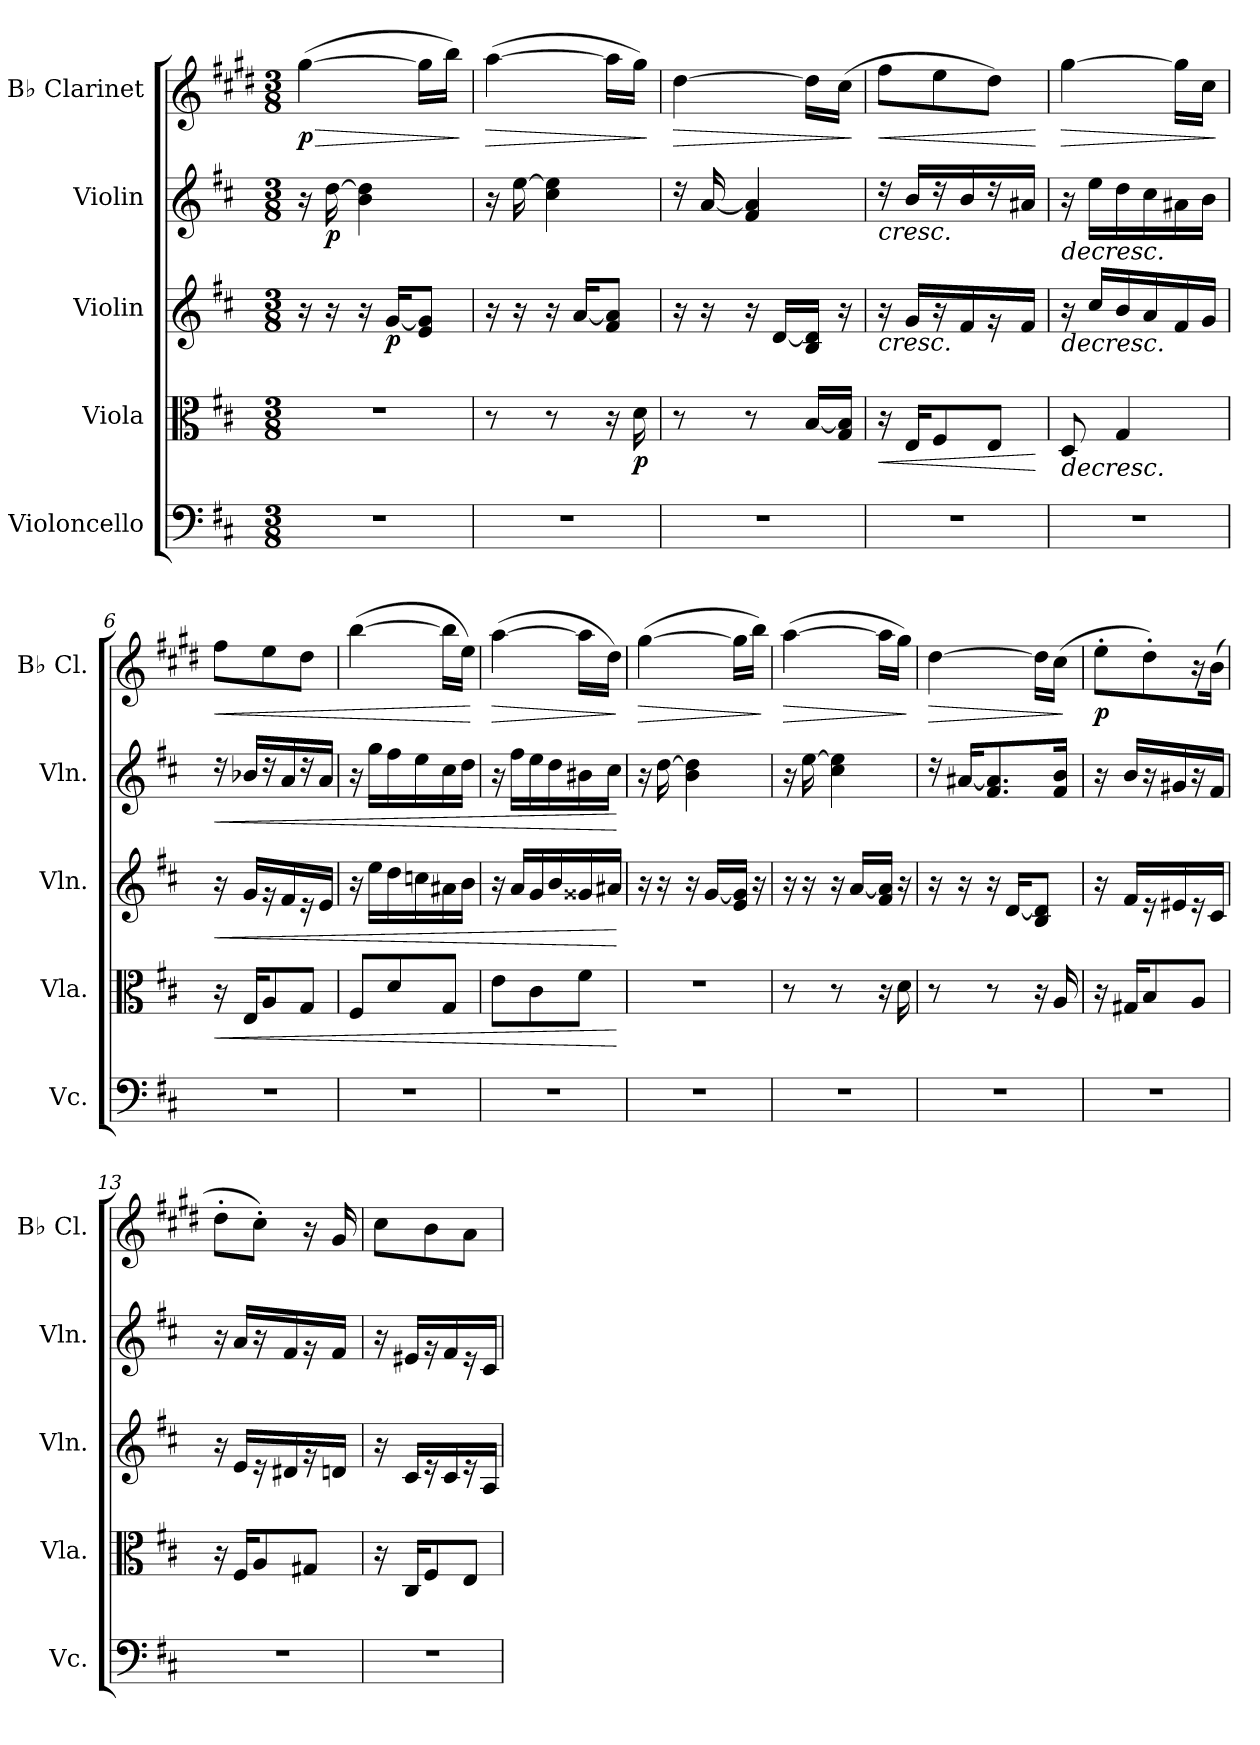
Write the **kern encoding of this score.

**kern	**kern	**dynam	**kern	**dynam	**kern	**dynam	**kern	**dynam
*part5	*part4	*part4	*part3	*part3	*part2	*part2	*part1	*part1
*staff5	*staff4	*staff4	*staff3	*staff3	*staff2	*staff2	*staff1	*staff1
*I"Violoncello	*I"Viola	*	*I"Violin	*	*I"Violin	*	*I"B♭ Clarinet	*
*I'Vc.	*I'Vla.	*	*I'Vln.	*	*I'Vln.	*	*I'B♭ Cl.	*
*clefF4	*clefC3	*	*clefG2	*	*clefG2	*	*clefG2	*
*	*	*	*	*	*	*	*ITrd1c2	*
*k[f#c#]	*k[f#c#]	*	*k[f#c#]	*	*k[f#c#]	*	*k[f#c#]	*
*M3/8	*M3/8	*	*M3/8	*	*M3/8	*	*M3/8	*
*MM25	*MM25	*	*MM25	*	*MM25	*	*MM25	*
=1	=1	=1	=1	=1	=1	=1	=1	=1
!	!	!	!	!	!	!	!	!LO:HP:b
!	!	!	!	!	!	!	!	!LO:DY:n=1:b
4.r	4.r	.	16r	.	16r	.	(>[4ff#\	> p
!	!	!	!	!	!	!LO:DY:b	!	!
.	.	.	16r	.	[16dd\	p	.	.
.	.	.	16r	.	4b\ 4dd\]	.	.	.
!	!	!	!	!LO:DY:b	!	!	!	!
.	.	.	[16g/KL	p	.	.	.	.
.	.	.	8e/ 8g/]J	.	.	.	16ff#\LL]	.
.	.	.	.	.	.	.	16aa\JJ)	.
.	.	.	.	.	.	.	.	]
=2	=2	=2	=2	=2	=2	=2	=2	=2
!	!	!	!	!	!	!	!	!LO:HP:b
4.r	8r	.	16r	.	16r	.	(>[4gg\	>
.	.	.	16r	.	[16ee\	.	.	.
.	8r	.	16r	.	4cc#\ 4ee\]	.	.	.
.	.	.	[16a/KL	.	.	.	.	.
.	16r	.	8f#/ 8a/]J	.	.	.	16gg\LL]	.
!	!	!LO:DY:b	!	!	!	!	!	!
.	16d\	p	.	.	.	.	16ff#\JJ)	.
.	.	.	.	.	.	.	.	]
=3	=3	=3	=3	=3	=3	=3	=3	=3
!	!	!	!	!	!	!	!	!LO:HP:b
4.r	8r	.	16r	.	16rdd	.	[4cc#\	>
.	.	.	16r	.	[16a/	.	.	.
.	8r	.	16r	.	4f#/ 4a/]	.	.	.
.	.	.	[16d/LL	.	.	.	.	.
.	[16B/LL	.	16B/ 16d/]JJ	.	.	.	16cc#\LL]	.
.	16G/ 16B/]JJ	.	16r	.	.	.	(>16b\JJ	.
.	.	.	.	.	.	.	.	]
=4	=4	=4	=4	=4	=4	=4	=4	=4
!	!	!LO:HP:b	!	!LO:HP:b	!	!LO:HP:b	!	!LO:HP:b
4.r	16r	<	16r	<	16rdd	<	8ee\L	<
.	16E/KL	.	16g/LL	.	16b/LL	.	.	.
.	8F#/	.	16r	.	16rdd	.	8dd\	.
.	.	.	16f#/	.	16b/	.	.	.
.	8E/J	.	16r	.	16rdd	.	8cc#\J)	.
.	.	.	16f#/JJ	.	16a#X/JJ	.	.	.
.	.	[	.	.	.	.	.	[
=5	=5	=5	=5	=5	=5	=5	=5	=5
!	!	!LO:HP:b	!	!LO:HP:b	!	!LO:HP:b	!	!LO:HP:b
4.r	8D/	>	16r	>	16r	>	[4ff#\	>
.	.	.	16cc#/LL	.	16ee\LL	.	.	.
.	4G/	.	16b/	.	16dd\	.	.	.
.	.	.	16a/	.	16cc#\	.	.	.
.	.	.	16f#/	.	16a#X\	.	16ff#\LL]	.
.	.	.	16g/JJ	.	16b\JJ	.	16b\JJ	.
.	.	.	.	[	.	[	.	]
!!LO:LB:g=z
=6	=6	=6	=6	=6	=6	=6	=6	=6
!	!	!LO:HP:b	!	!LO:HP:b	!	!LO:HP:b	!	!LO:HP:b
4.r	16r	<	16r	<	16rdd	<	8ee\L	<
.	16E/KL	.	16g/LL	.	16b-X/LL	.	.	.
.	8A/	.	16r	.	16rdd	.	8dd\	.
.	.	.	16f#/	.	16a/	.	.	.
.	8G/J	.	16r	.	16rdd	.	8cc#\J	.
.	.	.	16e/JJ	.	16a/JJ	.	.	.
=7	=7	=7	=7	=7	=7	=7	=7	=7
4.r	8F#/L	.	16r	.	16r	.	(>[4aa\	.
.	.	.	16ee\LL	.	16gg\LL	.	.	.
.	8d/	.	16dd\	.	16ff#\	.	.	.
.	.	.	16ccn\	.	16ee\	.	.	.
.	8G/J	.	16a#X\	.	16cc#\	.	16aa\LL]	.
.	.	.	16b\JJ	.	16dd\JJ	.	16dd\JJ)	.
.	.	]	.	]	.	]	.	[
=8	=8	=8	=8	=8	=8	=8	=8	=8
!	!	!	!	!	!	!	!	!LO:HP:b
4.r	8e\L	.	16r	.	16r	.	(>[4gg\	>
.	.	.	16a/LL	.	16ff#\LL	.	.	.
.	8c#\	.	16g/	.	16ee\	.	.	.
.	.	.	16b/	.	16dd\	.	.	.
.	8f#\J	.	16g##X/	.	16b#X\	.	16gg\LL]	.
.	.	.	16a#X/JJ	.	16cc#\JJ	.	16cc#\JJ)	.
.	.	[	.	[	.	[	.	]
=9	=9	=9	=9	=9	=9	=9	=9	=9
!	!	!	!	!	!	!	!	!LO:HP:b
4.r	4.r	.	16r	.	16r	.	(>[4ff#\	>
.	.	.	16r	.	[16dd\	.	.	.
.	.	.	16r	.	4b\ 4dd\]	.	.	.
.	.	.	[16g/LL	.	.	.	.	.
.	.	.	16e/ 16g/]JJ	.	.	.	16ff#\LL]	.
.	.	.	16r	.	.	.	16aa\JJ)	.
.	.	.	.	.	.	.	.	]
=10	=10	=10	=10	=10	=10	=10	=10	=10
!	!	!	!	!	!	!	!	!LO:HP:b
4.r	8r	.	16r	.	16r	.	(>[4gg\	>
.	.	.	16r	.	[16ee\	.	.	.
.	8r	.	16r	.	4cc#\ 4ee\]	.	.	.
.	.	.	[16a/LL	.	.	.	.	.
.	16r	.	16f#/ 16a/]JJ	.	.	.	16gg\LL]	.
.	16d\	.	16r	.	.	.	16ff#\JJ)	.
.	.	.	.	.	.	.	.	]
=11	=11	=11	=11	=11	=11	=11	=11	=11
!	!	!	!	!	!	!	!	!LO:HP:b
4.r	8r	.	16r	.	16rdd	.	[4cc#\	>
.	.	.	16r	.	[16a#X/KL	.	.	.
.	8r	.	16r	.	8.f#/ 8.a#/]	.	.	.
.	.	.	[16d/KL	.	.	.	.	.
.	16r	.	8B/ 8d/]J	.	.	.	16cc#\LL]	.
.	16A/	.	.	.	16f#/ 16b/Jk	.	(>16b\JJ	.
.	.	.	.	.	.	.	.	]
!!LO:PB:g=z
=12	=12	=12	=12	=12	=12	=12	=12	=12
!	!	!	!	!	!	!	!	!LO:DY:b
4.r	16r	.	16r	.	16r	.	8dd'\L	p
.	16G#X/KL	.	16f#/LL	.	16b/LL	.	.	.
.	8B/	.	16r	.	16r	.	8cc#'\)	.
.	.	.	16e#X/	.	16g#X/	.	.	.
.	8A/J	.	16r	.	16r	.	16r	.
.	.	.	16c#/JJ	.	16f#/JJ	.	(>16a\Jk	.
=13	=13	=13	=13	=13	=13	=13	=13	=13
4.r	16r	.	16r	.	16r	.	8cc#'\L	.
.	16F#/KL	.	16e/LL	.	16a/LL	.	.	.
.	8A/	.	16r	.	16r	.	8b'\J)	.
.	.	.	16d#X/	.	16f#/	.	.	.
.	8G#X/J	.	16rg	.	16r	.	16r	.
.	.	.	16dn/JJ	.	16f#/JJ	.	16f#/	.
=14	=14	=14	=14	=14	=14	=14	=14	=14
4.r	16r	.	16r	.	16r	.	8b\L	.
.	16C#/KL	.	16c#/LL	.	16e#X/LL	.	.	.
.	8F#/	.	16re	.	16rg	.	8a\	.
.	.	.	16c#/	.	16f#/	.	.	.
.	8E/J	.	16re	.	16r	.	8g\J	.
.	.	.	16A/JJ	.	16c#/JJ	.	.	.
=	=	=	=	=	=	=	=	=
*-	*-	*-	*-	*-	*-	*-	*-	*-
